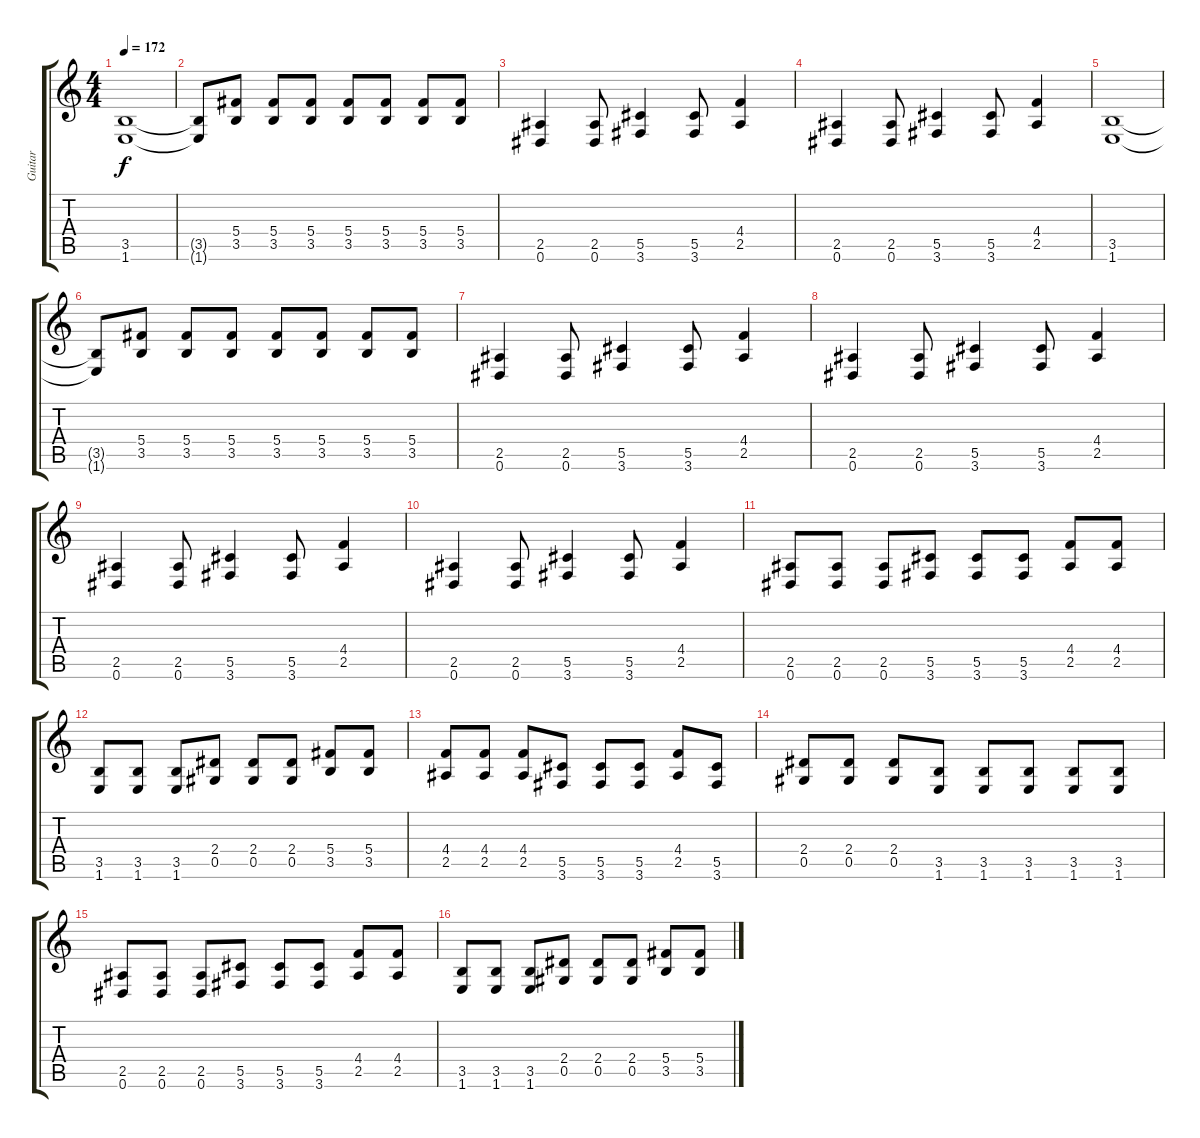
\track ("Guitar" "Guitar") {instrument distortionguitar}
\staff {score tabs}
\tuning (Eb4 Bb3 Gb3 Db3 Ab2 Eb2) {hide}
\ts (4 4)
\tempo 172
\clef g2
\ks c
(3.5 1.6).1{dy f} |
(3.5{t} 1.6{t}).8 (5.4 3.5).8 (5.4 3.5).8 (5.4 3.5).8 (5.4 3.5).8 (5.4 3.5).8 (5.4 3.5).8 (5.4 3.5).8 |
(2.5 0.6).4 (2.5 0.6).8 (5.5 3.6).4 (5.5 3.6).8 (4.4 2.5).4 |
(2.5 0.6).4 (2.5 0.6).8 (5.5 3.6).4 (5.5 3.6).8 (4.4 2.5).4 |
(3.5 1.6).1 |
(3.5{t} 1.6{t}).8 (5.4 3.5).8 (5.4 3.5).8 (5.4 3.5).8 (5.4 3.5).8 (5.4 3.5).8 (5.4 3.5).8 (5.4 3.5).8 |
(2.5 0.6).4 (2.5 0.6).8 (5.5 3.6).4 (5.5 3.6).8 (4.4 2.5).4 |
(2.5 0.6).4 (2.5 0.6).8 (5.5 3.6).4 (5.5 3.6).8 (4.4 2.5).4 |
(2.5 0.6).4 (2.5 0.6).8 (5.5 3.6).4 (5.5 3.6).8 (4.4 2.5).4 |
(2.5 0.6).4 (2.5 0.6).8 (5.5 3.6).4 (5.5 3.6).8 (4.4 2.5).4 |
(2.5 0.6).8 (2.5 0.6).8 (2.5 0.6).8 (5.5 3.6).8 (5.5 3.6).8 (5.5 3.6).8 (4.4 2.5).8 (4.4 2.5).8 |
(3.5 1.6).8 (3.5 1.6).8 (3.5 1.6).8 (2.4 0.5).8 (2.4 0.5).8 (2.4 0.5).8 (5.4 3.5).8 (5.4 3.5).8 |
(4.4 2.5).8 (4.4 2.5).8 (4.4 2.5).8 (5.5 3.6).8 (5.5 3.6).8 (5.5 3.6).8 (4.4 2.5).8 (5.5 3.6).8 |
(2.4 0.5).8 (2.4 0.5).8 (2.4 0.5).8 (3.5 1.6).8 (3.5 1.6).8 (3.5 1.6).8 (3.5 1.6).8 (3.5 1.6).8 |
(2.5 0.6).8 (2.5 0.6).8 (2.5 0.6).8 (5.5 3.6).8 (5.5 3.6).8 (5.5 3.6).8 (4.4 2.5).8 (4.4 2.5).8 |
(3.5 1.6).8 (3.5 1.6).8 (3.5 1.6).8 (2.4 0.5).8 (2.4 0.5).8 (2.4 0.5).8 (5.4 3.5).8 (5.4 3.5).8
